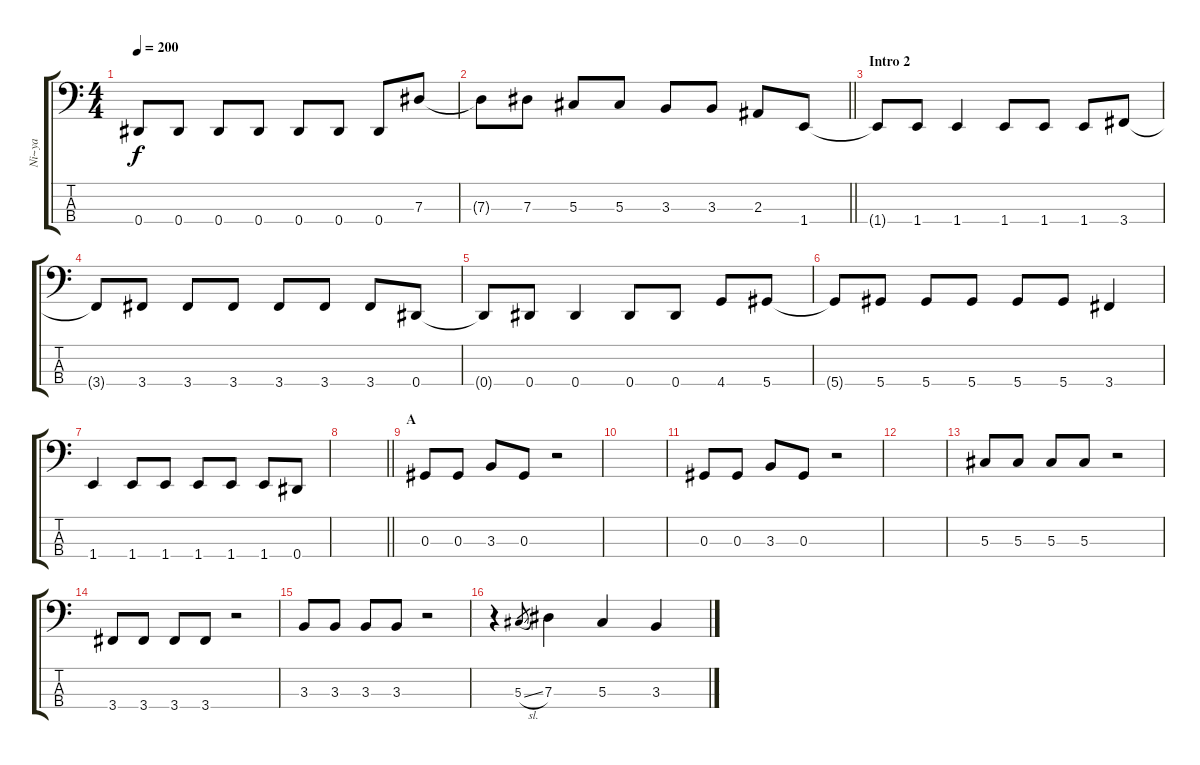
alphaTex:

\track ("Ni~ya" "Ni~ya") {instrument electricbasspick}
\staff {score tabs}
\tuning (Gb2 Db2 Ab1 Eb1) {hide}
\ts (4 4)
\tempo 200
\clef f4
\ks c
0.4{t}.8{dy f} 0.4.8 0.4.8 0.4.8 0.4.8 0.4.8 0.4.8 7.3.8 |
\barLineRight lightlight
7.3{t}.8 7.3.8 5.3.8 5.3.8 3.3.8 3.3.8 2.3.8 1.4.8 |
\section ("" "Intro 2")
1.4{t}.8 1.4.8 1.4.4 1.4.8 1.4.8 1.4.8 3.4.8 |
3.4{t}.8 3.4.8 3.4.8 3.4.8 3.4.8 3.4.8 3.4.8 0.4.8 |
0.4{t}.8 0.4.8 0.4.4 0.4.8 0.4.8 4.4.8 5.4.8 |
5.4{t}.8 5.4.8 5.4.8 5.4.8 5.4.8 5.4.8 3.4.4 |
1.4.4 1.4.8 1.4.8 1.4.8 1.4.8 1.4.8 0.4.8 |
\barLineRight lightlight
|
\section ("" "A")
0.3.8 0.3.8 3.3.8 0.3.8 r.2 |
|
0.3.8 0.3.8 3.3.8 0.3.8 r.2 |
|
5.3.8 5.3.8 5.3.8 5.3.8 r.2 |
3.4.8 3.4.8 3.4.8 3.4.8 r.2 |
3.3.8 3.3.8 3.3.8 3.3.8 r.2 |
r.4 5.3{sl}.8{gr} 7.3.4 5.3.4 3.3.4
